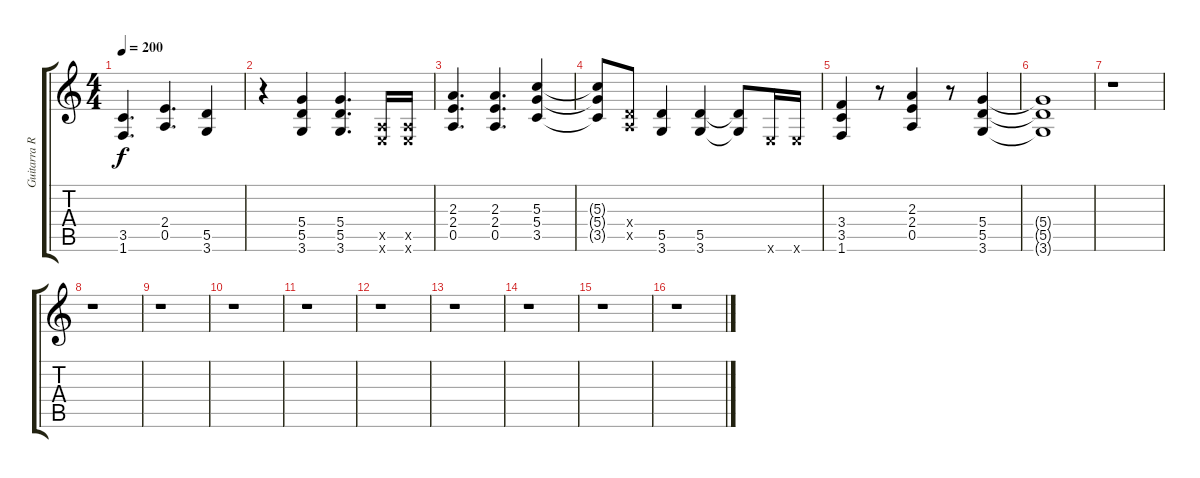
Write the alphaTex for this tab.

\track ("Guitarra Ritmica" "Guitarra R") {instrument distortionguitar}
\staff {score tabs}
\tuning (E4 B3 G3 D3 A2 E2) {hide}
\ts (4 4)
\tempo 200
\clef g2
\ks c
(3.5 1.6).4{d dy f} (2.4 0.5).4{d} (5.5 3.6).4 |
r.4 (5.4 5.5 3.6).4 (5.4 5.5 3.6).4{d} (0.5{x} 0.6{x}).16 (0.5{x} 0.6{x}).16 |
(2.3 2.4 0.5).4{d} (2.3 2.4 0.5).4{d} (5.3 5.4 3.5).4 |
(5.3{t} 5.4{t} 3.5{t}).8 (0.4{x} 0.5{x}).8 (5.5 3.6).4 (5.5 3.6).4 (5.5{t} 3.6{t}).8 0.6{x}.16 0.6{x}.16 |
(3.4 3.5 1.6).4 r.8 (2.3 2.4 0.5).4 r.8 (5.4 5.5 3.6).4 |
(5.4{t} 5.5{t} 3.6{t}).1 |
r.1 |
r.1 |
r.1 |
r.1 |
r.1 |
r.1 |
r.1 |
r.1 |
r.1 |
r.1
